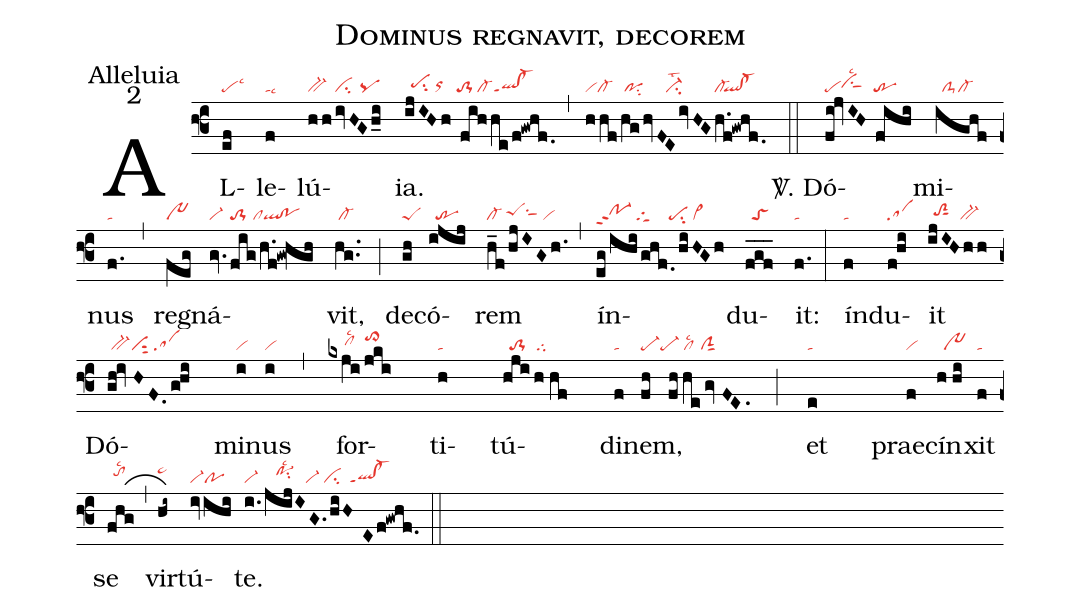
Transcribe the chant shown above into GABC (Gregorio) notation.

name:Dominus regnavit, decorem;
office-part:Alleluia;
mode:2;
nabc-lines:1;
%%
(f3) AL(ef|pelsc3)le(f|talsc6)lú(hhivHGh_i|bv-//ci//pq)ia.(ijIHh//fihhe/f!gwhf.|//pehhsu2/orhh///to-1/cl-ql!cl-ppt1) (,)
(hhf/hg/hvFEivHG|vicl-///posu2////////ci-lst2|h.f!gwhf.|cl-``ql!cl-) (::)

<sp>V/</sp>. Dó(fi!jvIH//fihi|peciShhlsc2///tr)mi(ighf|//clS-cl-)nus(f.|ta) (,)
re(feg|po~)gná(gv.fig/h.f!gw!hgh|vi-//to-1//clql!po)vit,(hg..|/cl-) (;)
de(gh|peS)có(ijij|//tr)rem(h_f/hjIGh.|cl-/peShhsu1sut1/vi) (,)
ín(eg/ihi/ghf./hiHG/h|po-1hhppt2/tgS/////pesu2/vi>)du(fgf___|//toS)it:(f.|ta) (:)
ín(f|ta)du(f!hi|sa)it(ijIHhh|//toS2hhsut1///bv-) Dó(gh!ivHF.g!hi|/bv-visut2/sa)mi(i|vi)nus(i|vi) (,)
for(kxji/jki|/////clhhlsc2///to>hj)ti(h|ta)tú(hji/hhf|//to-1///tg)di(f|ta)nem,(fh//fhhegvFE.|pe-pe-/cllsc2//ciG) (;)
et(e|ta) prae(f|vi)cín(hhi|//po~)xit(fz|ta) se(fhg[ob:1;7mm]|//tohilsc2) (,)
vir(hi~|pe~hj)tú(ivihi|vi-po)te.(i./jijIG.hiHEf!gwhf.|vi-/////po-1hisu2lsc2///vi-/ci//ql!cl-ppt1) (::)
